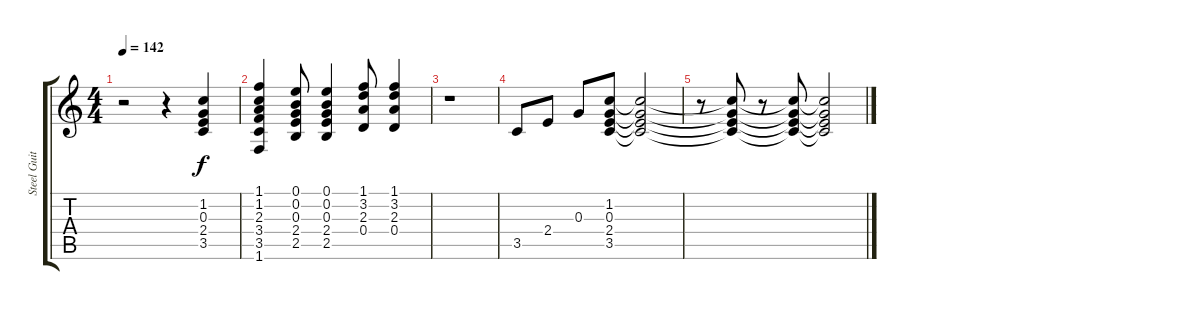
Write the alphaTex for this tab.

\track ("Steel Guitar" "Steel Guit") {instrument acousticguitarsteel}
\staff {score tabs}
\tuning (E4 B3 G3 D3 A2 E2) {hide}
\ts (4 4)
\tempo 142
\clef g2
\ks c
r.2{dy f} r.4 (1.2 0.3 2.4 3.5).4 |
(1.1 1.2 2.3 3.4 3.5 1.6).4 (0.1 0.2 0.3 2.4 2.5).8 (0.1 0.2 0.3 2.4 2.5).4 (1.1 3.2 2.3 0.4).8 (1.1 3.2 2.3 0.4).4 |
r.1 |
3.5.8 2.4.8 0.3.8 (1.2 0.3 2.4 3.5).8 (1.2{t} 0.3{t} 2.4{t} 3.5{t}).2 |
r.8 (1.2{t} 0.3{t} 2.4{t} 3.5{t}).8 r.8 (1.2{t} 0.3{t} 2.4{t} 3.5{t}).8 (1.2{t} 0.3{t} 2.4{t} 3.5{t}).2
